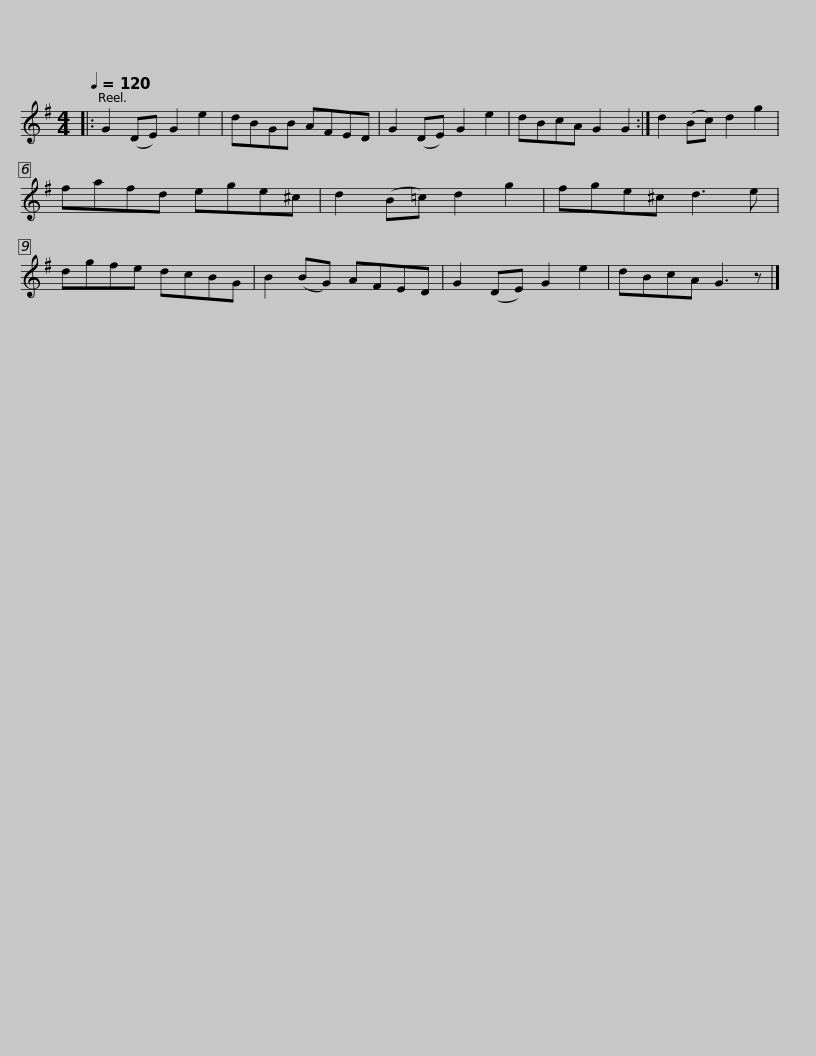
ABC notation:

X:1
L:1/8
Q:1/4=120
M:4/4
I:linebreak $
K:G
V:1 treble
V:1
|: G2 (DE) G2 e2 | dBGB AFED | G2 (DE) G2 e2 | dBcA G2 G2 :| d2 (Bc) d2 g2 | %5
 fafd ege^c |$ d2 (B=c) d2 g2 | fge^c d3 e | dgfe dcBG | B2 (BG) AFED | %10
 G2 (DE) G2 e2 | dBcA G3 z |] %12
